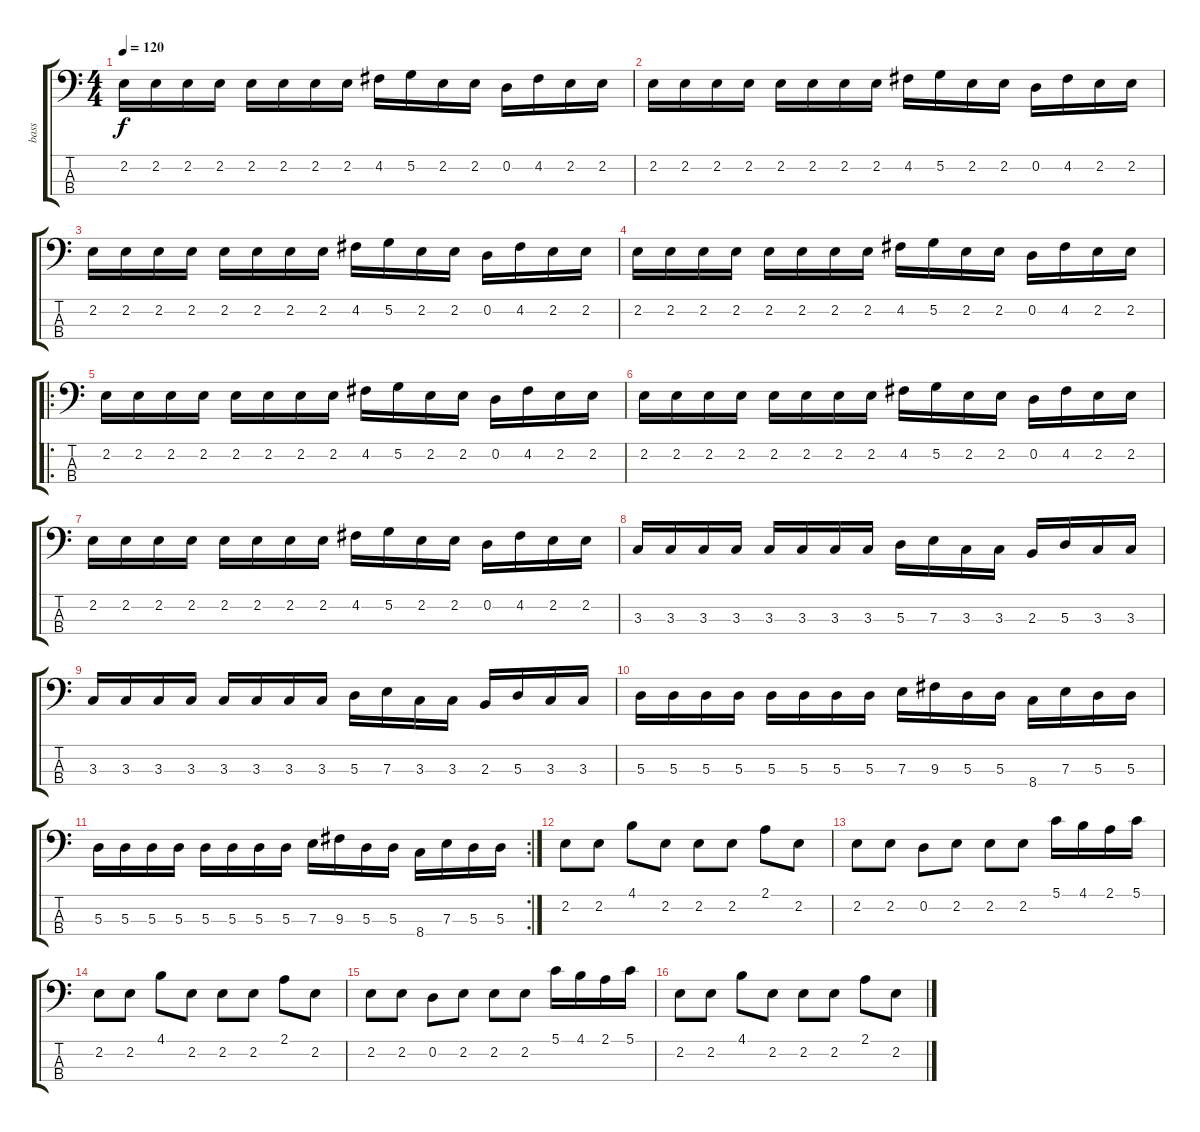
\track ("bass" "bass") {instrument electricbasspick}
\staff {score tabs}
\tuning (G2 D2 A1 E1) {hide}
\ts (4 4)
\tempo 120
\clef f4
\ks c
2.2.16{dy f} 2.2.16 2.2.16 2.2.16 2.2.16 2.2.16 2.2.16 2.2.16 4.2.16 5.2.16 2.2.16 2.2.16 0.2.16 4.2.16 2.2.16 2.2.16 |
2.2.16 2.2.16 2.2.16 2.2.16 2.2.16 2.2.16 2.2.16 2.2.16 4.2.16 5.2.16 2.2.16 2.2.16 0.2.16 4.2.16 2.2.16 2.2.16 |
2.2.16 2.2.16 2.2.16 2.2.16 2.2.16 2.2.16 2.2.16 2.2.16 4.2.16 5.2.16 2.2.16 2.2.16 0.2.16 4.2.16 2.2.16 2.2.16 |
2.2.16 2.2.16 2.2.16 2.2.16 2.2.16 2.2.16 2.2.16 2.2.16 4.2.16 5.2.16 2.2.16 2.2.16 0.2.16 4.2.16 2.2.16 2.2.16 |
\ro
2.2.16 2.2.16 2.2.16 2.2.16 2.2.16 2.2.16 2.2.16 2.2.16 4.2.16 5.2.16 2.2.16 2.2.16 0.2.16 4.2.16 2.2.16 2.2.16 |
2.2.16 2.2.16 2.2.16 2.2.16 2.2.16 2.2.16 2.2.16 2.2.16 4.2.16 5.2.16 2.2.16 2.2.16 0.2.16 4.2.16 2.2.16 2.2.16 |
2.2.16 2.2.16 2.2.16 2.2.16 2.2.16 2.2.16 2.2.16 2.2.16 4.2.16 5.2.16 2.2.16 2.2.16 0.2.16 4.2.16 2.2.16 2.2.16 |
3.3.16 3.3.16 3.3.16 3.3.16 3.3.16 3.3.16 3.3.16 3.3.16 5.3.16 7.3.16 3.3.16 3.3.16 2.3.16 5.3.16 3.3.16 3.3.16 |
3.3.16 3.3.16 3.3.16 3.3.16 3.3.16 3.3.16 3.3.16 3.3.16 5.3.16 7.3.16 3.3.16 3.3.16 2.3.16 5.3.16 3.3.16 3.3.16 |
5.3.16 5.3.16 5.3.16 5.3.16 5.3.16 5.3.16 5.3.16 5.3.16 7.3.16 9.3.16 5.3.16 5.3.16 8.4.16 7.3.16 5.3.16 5.3.16 |
\rc 2
5.3.16 5.3.16 5.3.16 5.3.16 5.3.16 5.3.16 5.3.16 5.3.16 7.3.16 9.3.16 5.3.16 5.3.16 8.4.16 7.3.16 5.3.16 5.3.16 |
2.2.8 2.2.8 4.1.8 2.2.8 2.2.8 2.2.8 2.1.8 2.2.8 |
2.2.8 2.2.8 0.2.8 2.2.8 2.2.8 2.2.8 5.1.16 4.1.16 2.1.16 5.1.16 |
2.2.8 2.2.8 4.1.8 2.2.8 2.2.8 2.2.8 2.1.8 2.2.8 |
2.2.8 2.2.8 0.2.8 2.2.8 2.2.8 2.2.8 5.1.16 4.1.16 2.1.16 5.1.16 |
2.2.8 2.2.8 4.1.8 2.2.8 2.2.8 2.2.8 2.1.8 2.2.8
